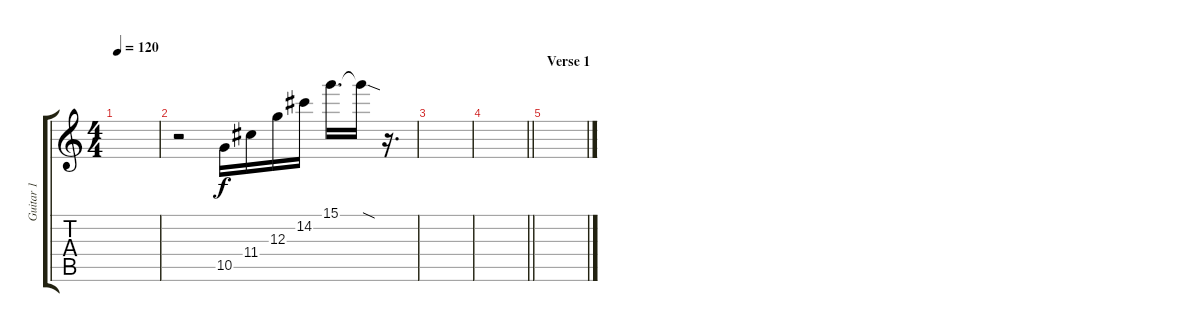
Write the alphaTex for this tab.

\track ("Guitar 1" "Guitar 1") {instrument distortionguitar}
\staff {score tabs}
\tuning (E4 B3 G3 D3 A2 E2) {hide}
\ts (4 4)
\tempo 120
\clef g2
\ks c
|
r.2 10.5.16 11.4.16 12.3.16 14.2.16 15.1.16{d} 15.1{sod t}.16 r.16{d} |
|
\barLineRight lightlight
|
\section ("" "Verse 1")
